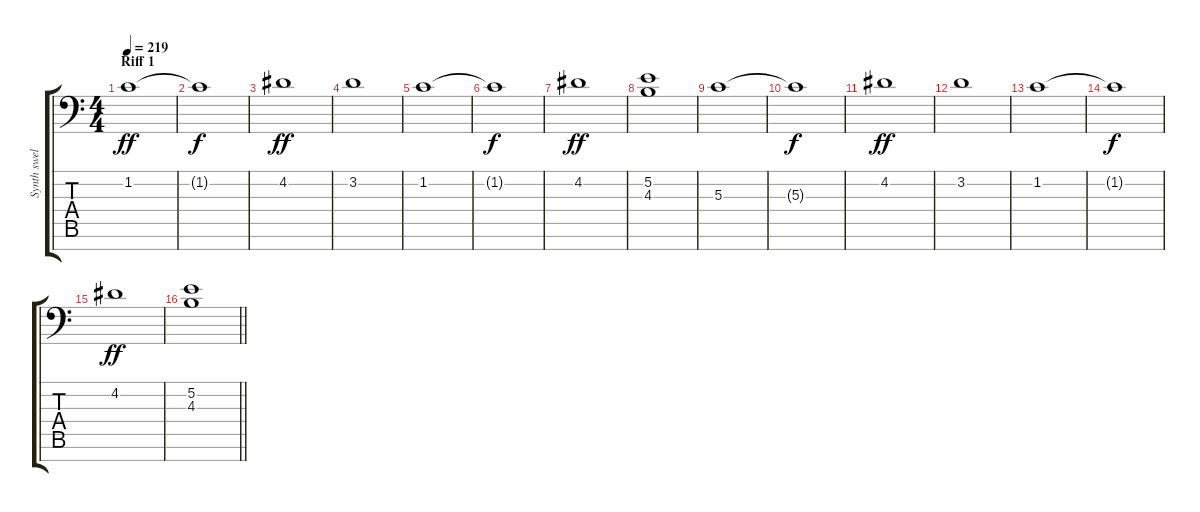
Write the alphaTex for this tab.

\track ("Synth swell" "Synth swel") {instrument pad8sweep}
\staff {score tabs}
\tuning (C8 B3 G3 D3 A2 E2 C-1) {hide}
\ts (4 4)
\section ("" "Riff 1")
\tempo 219
\clef f4
\ks c
1.2.1{dy ff} |
1.2{t}.1{dy f} |
4.2.1{dy ff} |
3.2.1 |
1.2.1 |
1.2{t}.1{dy f} |
4.2.1{dy ff} |
(5.2 4.3).1 |
5.3.1 |
5.3{t}.1{dy f} |
4.2.1{dy ff} |
3.2.1 |
1.2.1 |
1.2{t}.1{dy f} |
4.2.1{dy ff} |
\barLineRight lightlight
(5.2 4.3).1
